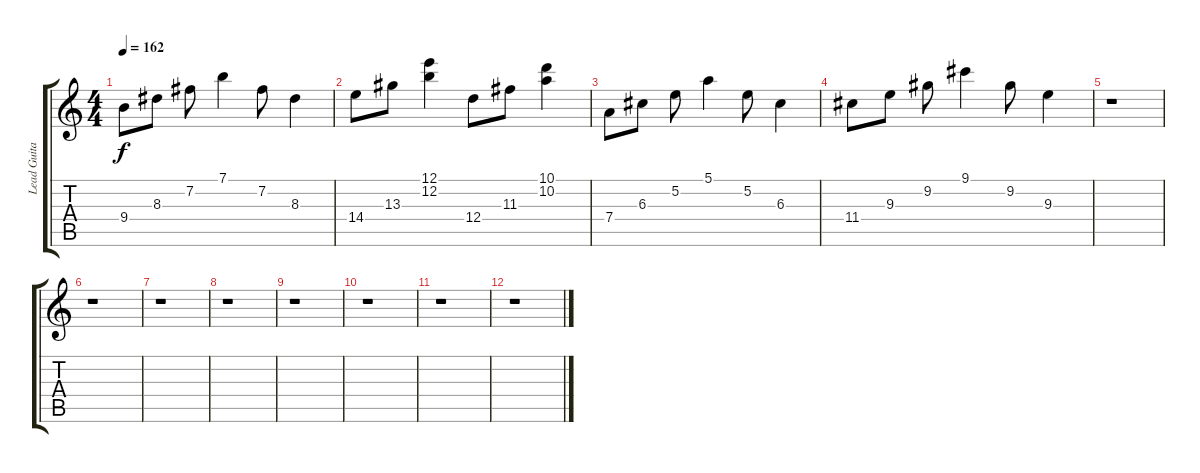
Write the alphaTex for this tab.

\track ("Lead Guitar" "Lead Guita") {instrument overdrivenguitar}
\staff {score tabs}
\tuning (E4 B3 G3 D3 A2 E2) {hide}
\ts (4 4)
\tempo 162
\clef g2
\ks c
9.4.8{dy f} 8.3.8 7.2.8 7.1.4 7.2.8 8.3.4 |
14.4.8 13.3.8 (12.1 12.2).4 12.4.8 11.3.8 (10.1 10.2).4 |
7.4.8 6.3.8 5.2.8 5.1.4 5.2.8 6.3.4 |
11.4.8 9.3.8 9.2.8 9.1.4 9.2.8 9.3.4 |
r.1 |
r.1 |
r.1 |
r.1 |
r.1 |
r.1 |
r.1 |
r.1
